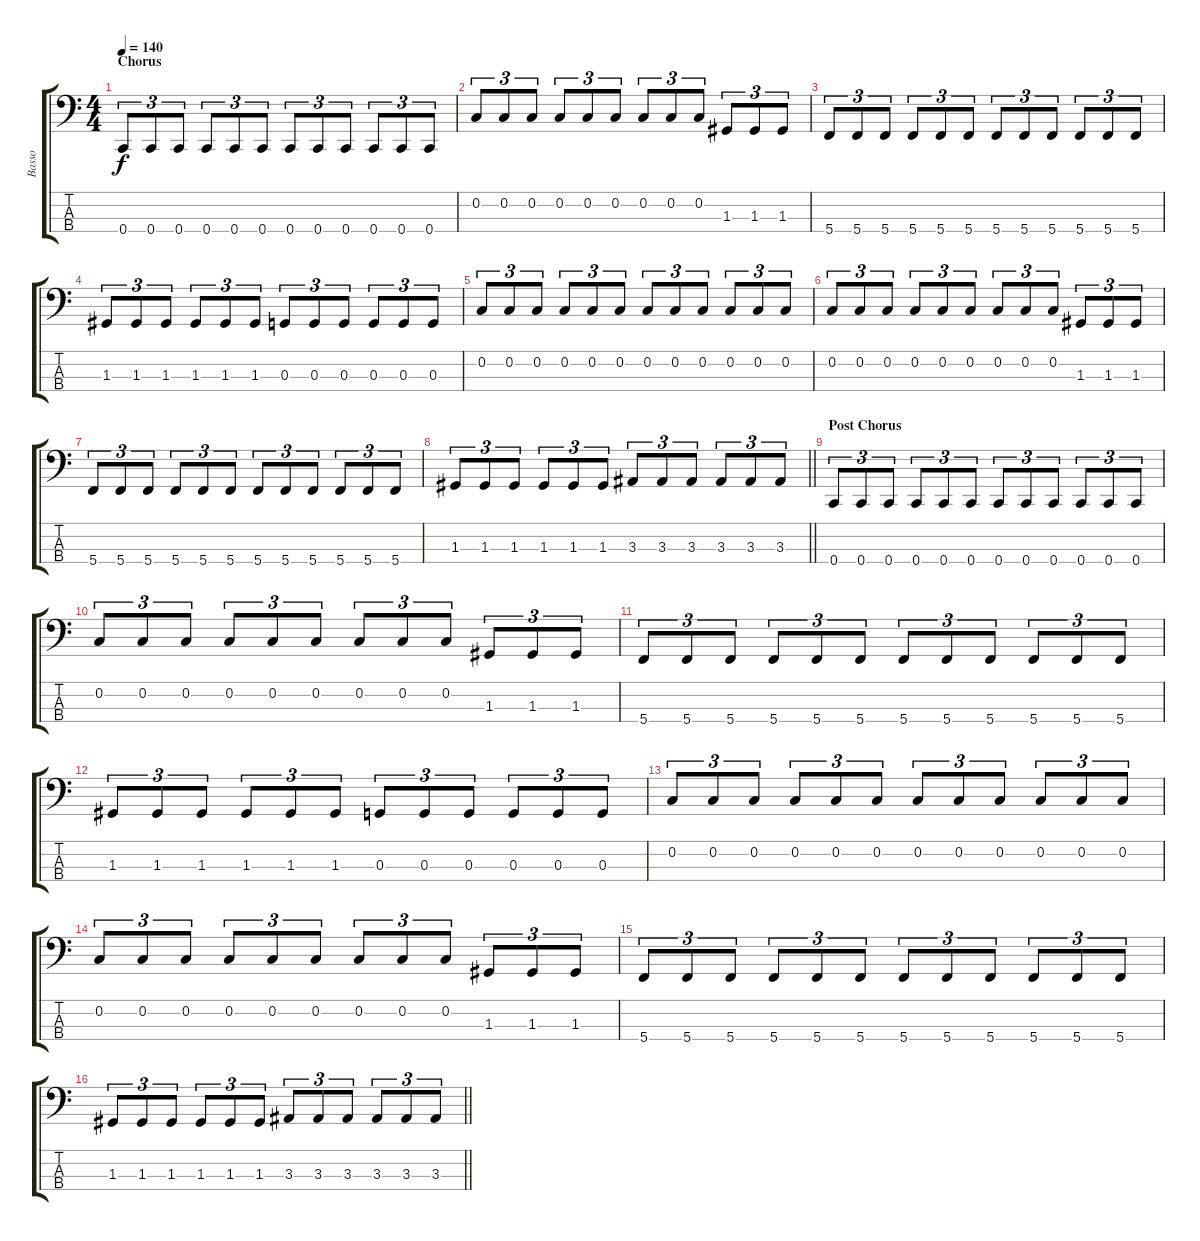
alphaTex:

\track ("Basso" "Basso") {instrument electricbasspick}
\staff {score tabs}
\tuning (F2 C2 G1 C1) {hide}
\ts (4 4)
\section ("" "Chorus")
\tempo 140
\clef f4
\ks c
0.4.8{tu (3 2) dy f} 0.4.8{tu (3 2)} 0.4.8{tu (3 2)} 0.4.8{tu (3 2)} 0.4.8{tu (3 2)} 0.4.8{tu (3 2)} 0.4.8{tu (3 2)} 0.4.8{tu (3 2)} 0.4.8{tu (3 2)} 0.4.8{tu (3 2)} 0.4.8{tu (3 2)} 0.4.8{tu (3 2)} |
0.2.8{tu (3 2)} 0.2.8{tu (3 2)} 0.2.8{tu (3 2)} 0.2.8{tu (3 2)} 0.2.8{tu (3 2)} 0.2.8{tu (3 2)} 0.2.8{tu (3 2)} 0.2.8{tu (3 2)} 0.2.8{tu (3 2)} 1.3.8{tu (3 2)} 1.3.8{tu (3 2)} 1.3.8{tu (3 2)} |
5.4.8{tu (3 2)} 5.4.8{tu (3 2)} 5.4.8{tu (3 2)} 5.4.8{tu (3 2)} 5.4.8{tu (3 2)} 5.4.8{tu (3 2)} 5.4.8{tu (3 2)} 5.4.8{tu (3 2)} 5.4.8{tu (3 2)} 5.4.8{tu (3 2)} 5.4.8{tu (3 2)} 5.4.8{tu (3 2)} |
1.3.8{tu (3 2)} 1.3.8{tu (3 2)} 1.3.8{tu (3 2)} 1.3.8{tu (3 2)} 1.3.8{tu (3 2)} 1.3.8{tu (3 2)} 0.3.8{tu (3 2)} 0.3.8{tu (3 2)} 0.3.8{tu (3 2)} 0.3.8{tu (3 2)} 0.3.8{tu (3 2)} 0.3.8{tu (3 2)} |
0.2.8{tu (3 2)} 0.2.8{tu (3 2)} 0.2.8{tu (3 2)} 0.2.8{tu (3 2)} 0.2.8{tu (3 2)} 0.2.8{tu (3 2)} 0.2.8{tu (3 2)} 0.2.8{tu (3 2)} 0.2.8{tu (3 2)} 0.2.8{tu (3 2)} 0.2.8{tu (3 2)} 0.2.8{tu (3 2)} |
0.2.8{tu (3 2)} 0.2.8{tu (3 2)} 0.2.8{tu (3 2)} 0.2.8{tu (3 2)} 0.2.8{tu (3 2)} 0.2.8{tu (3 2)} 0.2.8{tu (3 2)} 0.2.8{tu (3 2)} 0.2.8{tu (3 2)} 1.3.8{tu (3 2)} 1.3.8{tu (3 2)} 1.3.8{tu (3 2)} |
5.4.8{tu (3 2)} 5.4.8{tu (3 2)} 5.4.8{tu (3 2)} 5.4.8{tu (3 2)} 5.4.8{tu (3 2)} 5.4.8{tu (3 2)} 5.4.8{tu (3 2)} 5.4.8{tu (3 2)} 5.4.8{tu (3 2)} 5.4.8{tu (3 2)} 5.4.8{tu (3 2)} 5.4.8{tu (3 2)} |
\barLineRight lightlight
1.3.8{tu (3 2)} 1.3.8{tu (3 2)} 1.3.8{tu (3 2)} 1.3.8{tu (3 2)} 1.3.8{tu (3 2)} 1.3.8{tu (3 2)} 3.3.8{tu (3 2)} 3.3.8{tu (3 2)} 3.3.8{tu (3 2)} 3.3.8{tu (3 2)} 3.3.8{tu (3 2)} 3.3.8{tu (3 2)} |
\section ("" "Post Chorus")
0.4.8{tu (3 2)} 0.4.8{tu (3 2)} 0.4.8{tu (3 2)} 0.4.8{tu (3 2)} 0.4.8{tu (3 2)} 0.4.8{tu (3 2)} 0.4.8{tu (3 2)} 0.4.8{tu (3 2)} 0.4.8{tu (3 2)} 0.4.8{tu (3 2)} 0.4.8{tu (3 2)} 0.4.8{tu (3 2)} |
0.2.8{tu (3 2)} 0.2.8{tu (3 2)} 0.2.8{tu (3 2)} 0.2.8{tu (3 2)} 0.2.8{tu (3 2)} 0.2.8{tu (3 2)} 0.2.8{tu (3 2)} 0.2.8{tu (3 2)} 0.2.8{tu (3 2)} 1.3.8{tu (3 2)} 1.3.8{tu (3 2)} 1.3.8{tu (3 2)} |
5.4.8{tu (3 2)} 5.4.8{tu (3 2)} 5.4.8{tu (3 2)} 5.4.8{tu (3 2)} 5.4.8{tu (3 2)} 5.4.8{tu (3 2)} 5.4.8{tu (3 2)} 5.4.8{tu (3 2)} 5.4.8{tu (3 2)} 5.4.8{tu (3 2)} 5.4.8{tu (3 2)} 5.4.8{tu (3 2)} |
1.3.8{tu (3 2)} 1.3.8{tu (3 2)} 1.3.8{tu (3 2)} 1.3.8{tu (3 2)} 1.3.8{tu (3 2)} 1.3.8{tu (3 2)} 0.3.8{tu (3 2)} 0.3.8{tu (3 2)} 0.3.8{tu (3 2)} 0.3.8{tu (3 2)} 0.3.8{tu (3 2)} 0.3.8{tu (3 2)} |
0.2.8{tu (3 2)} 0.2.8{tu (3 2)} 0.2.8{tu (3 2)} 0.2.8{tu (3 2)} 0.2.8{tu (3 2)} 0.2.8{tu (3 2)} 0.2.8{tu (3 2)} 0.2.8{tu (3 2)} 0.2.8{tu (3 2)} 0.2.8{tu (3 2)} 0.2.8{tu (3 2)} 0.2.8{tu (3 2)} |
0.2.8{tu (3 2)} 0.2.8{tu (3 2)} 0.2.8{tu (3 2)} 0.2.8{tu (3 2)} 0.2.8{tu (3 2)} 0.2.8{tu (3 2)} 0.2.8{tu (3 2)} 0.2.8{tu (3 2)} 0.2.8{tu (3 2)} 1.3.8{tu (3 2)} 1.3.8{tu (3 2)} 1.3.8{tu (3 2)} |
5.4.8{tu (3 2)} 5.4.8{tu (3 2)} 5.4.8{tu (3 2)} 5.4.8{tu (3 2)} 5.4.8{tu (3 2)} 5.4.8{tu (3 2)} 5.4.8{tu (3 2)} 5.4.8{tu (3 2)} 5.4.8{tu (3 2)} 5.4.8{tu (3 2)} 5.4.8{tu (3 2)} 5.4.8{tu (3 2)} |
\barLineRight lightlight
1.3.8{tu (3 2)} 1.3.8{tu (3 2)} 1.3.8{tu (3 2)} 1.3.8{tu (3 2)} 1.3.8{tu (3 2)} 1.3.8{tu (3 2)} 3.3.8{tu (3 2)} 3.3.8{tu (3 2)} 3.3.8{tu (3 2)} 3.3.8{tu (3 2)} 3.3.8{tu (3 2)} 3.3.8{tu (3 2)}
